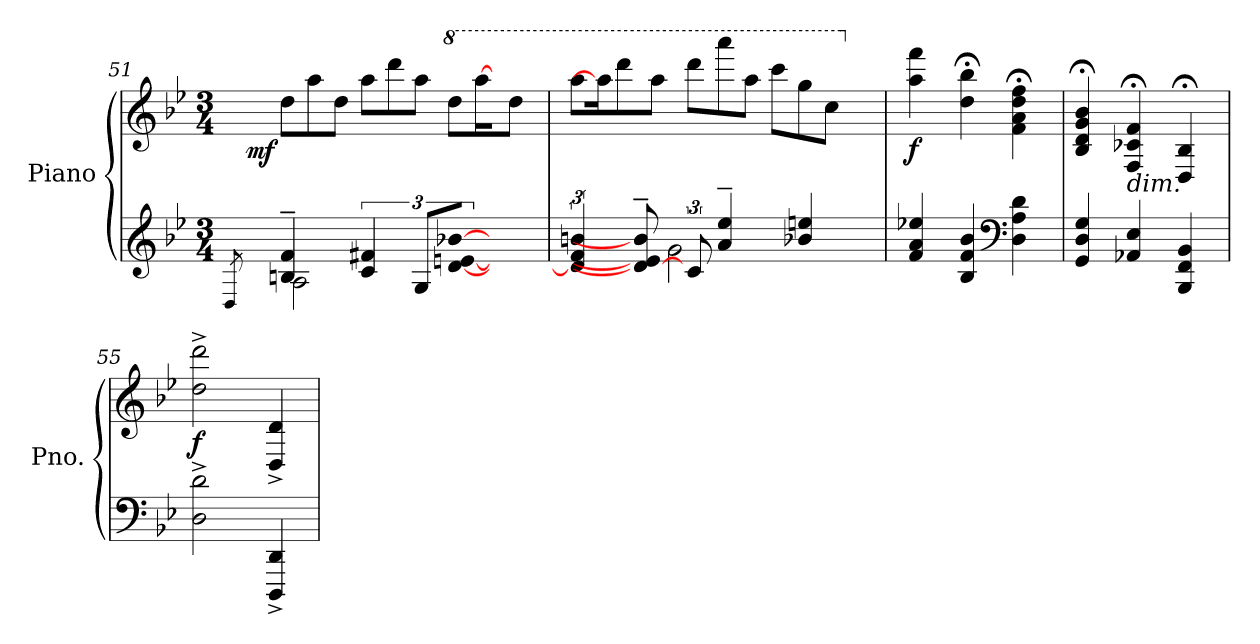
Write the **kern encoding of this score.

**kern	**kern	**dynam
*part1	*part1	*part1
*staff2	*staff1	*staff1/2
*I"Piano	*	*
*I'Pno.	*	*
*clefG2	*clefG2	*
*k[b-e-]	*k[b-e-]	*
*M3/4	*M3/4	*
=51	=51	=51
8qD/	.	.
*^	*	*
!	!	!	!LO:DY:b
8Dyy	8ryy	8r;<yy	mf
*	*	*Xtuplet	*
4Bn/~ 4f/~	2A\	12dd\L	.
.	.	12aa\	.
.	.	12dd\J	.
6c/ 6f#X/	.	12aa\L	.
.	.	12ddd\	.
12G/L	.	12aa\J	.
*	*	*8va	*
[8d/ [8en/ [8b-X/J	8ryy	12ddd\L	.
.	.	[24aaa\	.
8ryy	8ryy	24ryy	.
.	.	12ddd\J	.
=52	=52	=52	=52
6d/] 6f/ 6bn/	4ryy	12aaa\L	.
.	.	24aaa\]	.
.	.	12dddd\	.
8d/_~ 8e/]~ 8b-/]~	.	.	.
.	.	12aaa\J	.
.	2g\	.	.
12c/	.	12dddd\L	.
4a/~ 4ee-/~	.	12aaaa\	.
.	.	12aaa\J	.
.	.	12cccc\L	.
4b-X/ 4een/	.	12ggg\	.
.	.	12ccc\J	.
.	8ryy	.	.
*	*	*X8va	*
.	.	12ryy	.
*v	*v	*	*
!!LO:PB:g=z
=53	=53	=53
!	!	!LO:DY:b
4f/ 4a/ 4ee-X/	4aa\ 4fff\	f
4B-/ 4f/ 4b-/	4dd\;< 4bb-\;<	.
*clefF4	*	*
4D\ 4A\ 4d\	4f\;< 4a\;< 4dd\;< 4ff\;<	.
=54	=54	=54
4GG/ 4D/ 4G/	4B-/;< 4d/;< 4g/;< 4b-/;<	.
!	!LO:TX:b:i:t=dim.	!
4AA-X/ 4E-/	4F/;< 4c-X/;< 4f/;<	.
4BBB-/ 4FF/ 4BB-/	4D/;< 4B-/;<	.
=55	=55	=55
!	!	!LO:DY:b
2D\^ 2d\^	2dd\^ 2ddd\^	f
4DDD/^ 4DD/^	4D/^ 4d/^	.
=	=	=
*-	*-	*-
